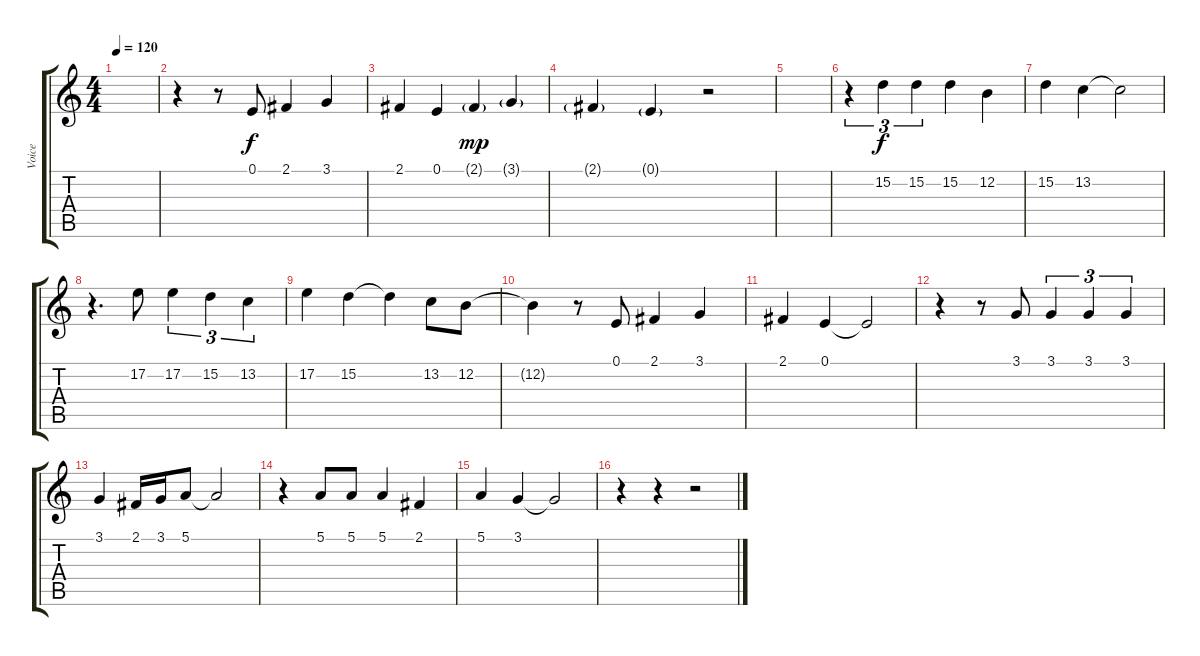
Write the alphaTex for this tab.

\track ("Voice" "Voice") {instrument lead6voice}
\staff {score tabs}
\tuning (E4 B3 G3 D3 A2 E2) {hide}
\ts (4 4)
\tempo 120
\clef g2
\ks c
|
r.4 r.8 0.1.8 2.1.4 3.1.4 |
2.1.4 0.1.4 2.1{g}.4{dy mp} 3.1{g}.4 |
2.1{g}.4 0.1{g}.4 r.2 |
|
r.4{tu (3 2)} 15.2.4{tu (3 2) dy f} 15.2.4{tu (3 2)} 15.2.4 12.2.4 |
15.2.4 13.2.4 13.2{t}.2 |
r.4{d} 17.2.8 17.2.4{tu (3 2)} 15.2.4{tu (3 2)} 13.2.4{tu (3 2)} |
17.2.4 15.2.4 15.2{t}.4 13.2.8 12.2.8 |
12.2{t}.4 r.8 0.1.8 2.1.4 3.1.4 |
2.1.4 0.1.4 0.1{t}.2 |
r.4 r.8 3.1.8 3.1.4{tu (3 2)} 3.1.4{tu (3 2)} 3.1.4{tu (3 2)} |
3.1.4 2.1.16 3.1.16 5.1.8 5.1{t}.2 |
r.4 5.1.8 5.1.8 5.1.4 2.1.4 |
5.1.4 3.1.4 3.1{t}.2 |
r.4 r.4 r.2
